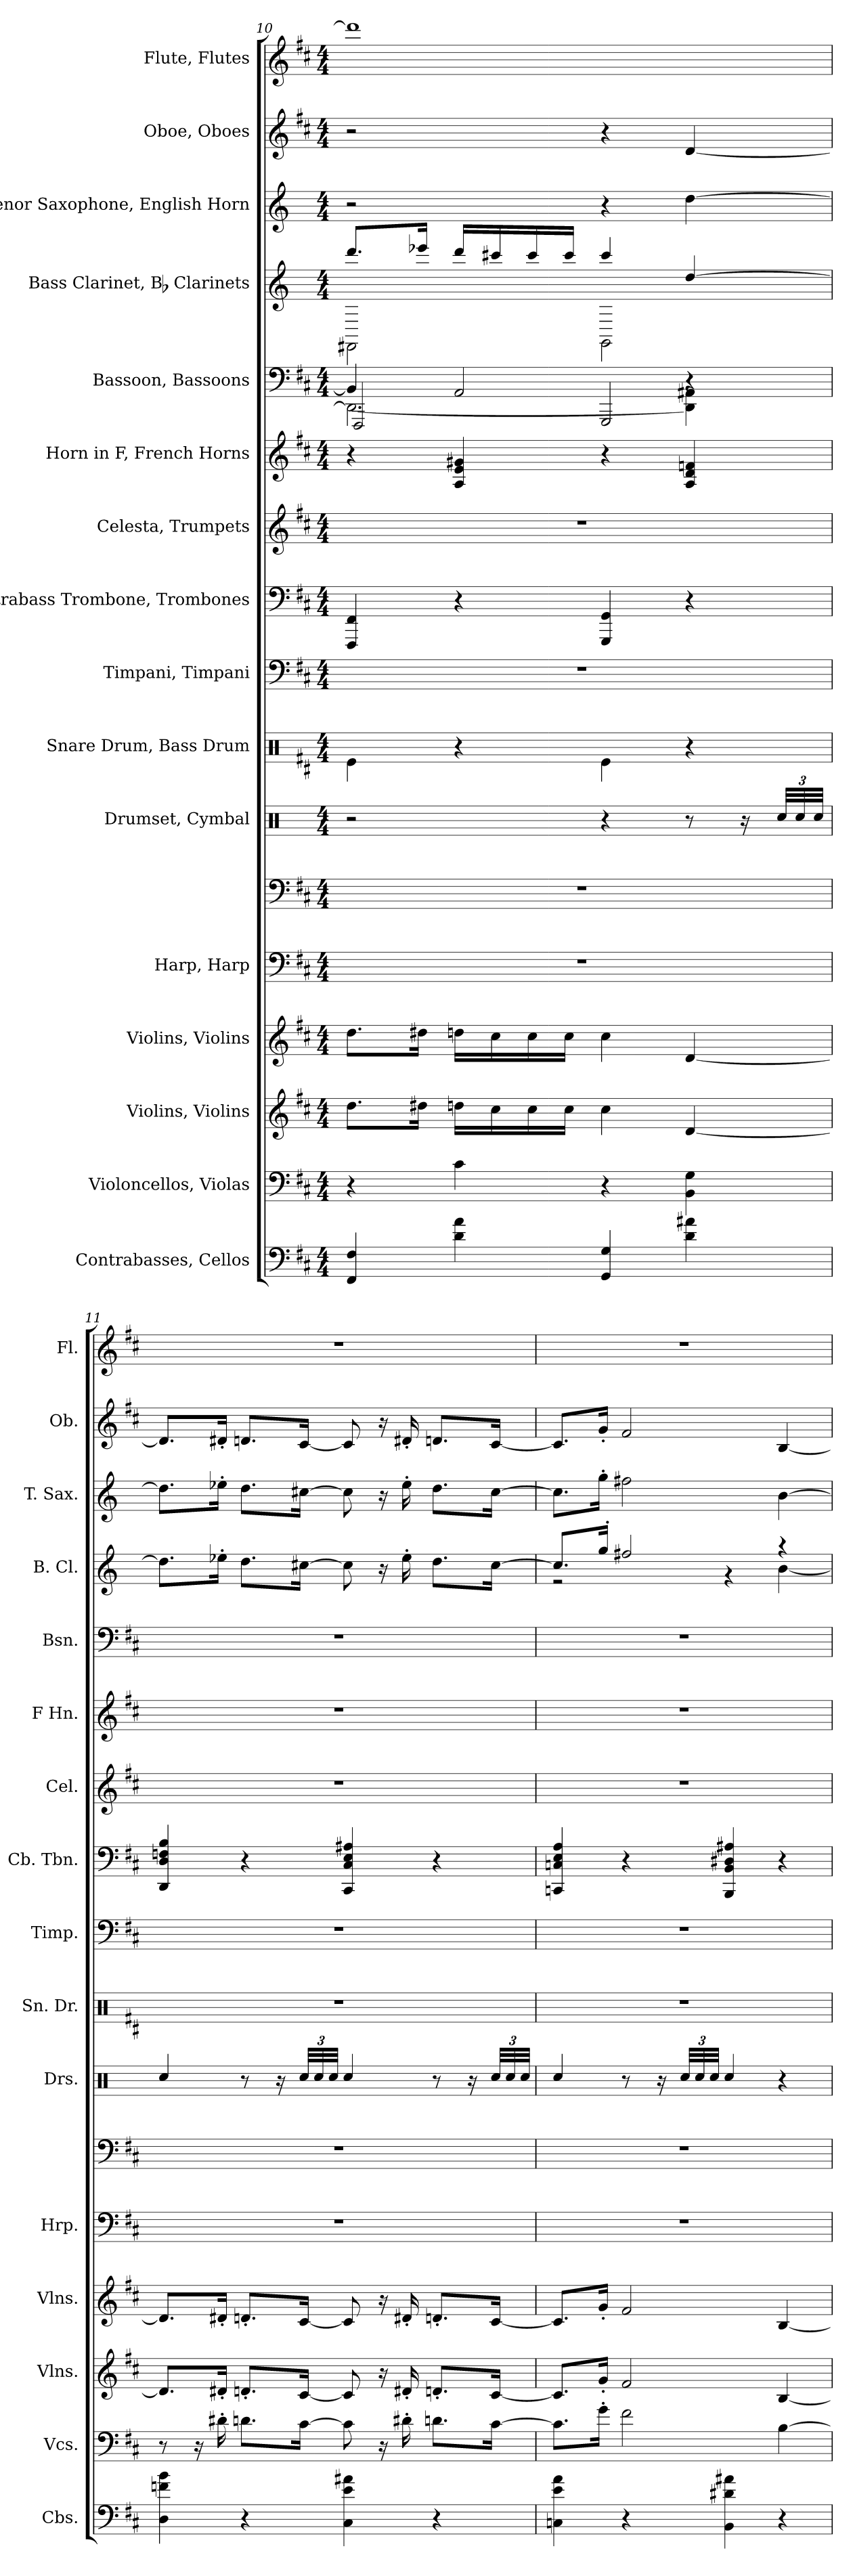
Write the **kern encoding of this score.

**kern	**kern	**kern	**kern	**kern	**kern	**kern	**kern	**kern	**kern	**kern	**kern	**kern	**kern	**kern	**kern	**kern
*part16	*part15	*part14	*part13	*part12	*part12	*part11	*part10	*part9	*part8	*part7	*part6	*part5	*part4	*part3	*part2	*part1
*staff17	*staff16	*staff15	*staff14	*staff13	*staff12	*staff11	*staff10	*staff9	*staff8	*staff7	*staff6	*staff5	*staff4	*staff3	*staff2	*staff1
*I"Contrabasses, Cellos	*I"Violoncellos, Violas	*I"Violins, Violins	*I"Violins, Violins	*I"Harp, Harp	*	*I"Drumset, Cymbal	*I"Snare Drum, Bass Drum	*I"Timpani, Timpani	*I"Contrabass Trombone, Trombones	*I"Celesta, Trumpets	*I"Horn in F, French Horns	*I"Bassoon, Bassoons	*I"Bass Clarinet, B-flat Clarinets	*I"Tenor Saxophone, English Horn	*I"Oboe, Oboes	*I"Flute, Flutes
*I'Cbs.	*I'Vcs.	*I'Vlns.	*I'Vlns.	*I'Hrp.	*	*I'Drs.	*I'Sn. Dr.	*I'Timp.	*I'Cb. Tbn.	*I'Cel.	*I'F Hn.	*I'Bsn.	*I'B. Cl.	*I'T. Sax.	*I'Ob.	*I'Fl.
*clefF4	*clefF4	*clefG2	*clefG2	*clefF4	*clefF4	*clefX	*clefX	*clefF4	*clefF4	*clefG2	*clefG2	*clefF4	*clefG2	*clefG2	*clefG2	*clefG2
*ITrd7c12	*	*	*	*	*	*	*	*	*	*ITrd-7c-12	*ITrd4c7	*	*ITrd8c14	*ITrd8c14	*	*
*k[f#c#]	*k[f#c#]	*k[f#c#]	*k[f#c#]	*k[f#c#]	*k[f#c#]	*k[]	*k[f#c#]	*k[f#c#]	*k[f#c#]	*k[f#c#]	*k[f#]	*k[f#c#]	*k[]	*k[]	*k[f#c#]	*k[f#c#]
*M4/4	*M4/4	*M4/4	*M4/4	*M4/4	*M4/4	*M4/4	*M4/4	*M4/4	*M4/4	*M4/4	*M4/4	*M4/4	*M4/4	*M4/4	*M4/4	*M4/4
=10	=10	=10	=10	=10	=10	=10	=10	=10	=10	=10	=10	=10	=10	=10	=10	=10
*	*	*	*	*	*	*	*	*	*	*	*	*^	*^	*	*	*
*	*	*	*	*	*	*	*	*	*	*	*	*	*^	*	*	*	*	*
4FFF#/ 4FF#/	4r	8.dd\L	8.dd\L	1r	1r	2r	4Re\	1r	4FFF#/ 4FF#/	1r	4r	4BB/]	2.DD\_	2FFF#/	8.dd/L	2FFF#X\	2r	2r	1ddd]
.	.	16dd#X\Jk	16dd#X\Jk	.	.	.	.	.	.	.	.	.	.	.	16ee-X/Jk	.	.	.	.
4D\ 4A\	4c#\	16ddn\LL	16ddn\LL	.	.	.	4r	.	4r	.	4D/ 4A/ 4c#X/	2AA/	.	.	16dd/LL	.	.	.	.
.	.	16cc#\	16cc#\	.	.	.	.	.	.	.	.	.	.	.	16cc#X/	.	.	.	.
.	.	16cc#\	16cc#\	.	.	.	.	.	.	.	.	.	.	.	16cc#/	.	.	.	.
.	.	16cc#\JJ	16cc#\JJ	.	.	.	.	.	.	.	.	.	.	.	16cc#/JJ	.	.	.	.
4GGG/ 4GG/	4r	4cc#\	4cc#\	.	.	4r	4Re\	.	4GGG/ 4GG/	.	4r	.	.	2GGG/	4cc#/	2GGG\	4r	4r	.
4D\ 4A#X\	4BB\ 4G\	[4d/	[4d/	.	.	8r	4r	.	4r	.	4D/ 4G/ 4B-X/	4r	4DD\] 4AA#X\	.	[4d/	.	[4d\	[4d/	.
.	.	.	.	.	.	16r	.	.	.	.	.	.	.	.	.	.	.	.	.
*	*	*	*	*	*	*Xbrackettup	*	*	*	*	*	*	*	*	*	*	*	*	*
.	.	.	.	.	.	48Rcc/LLL	.	.	.	.	.	.	.	.	.	.	.	.	.
.	.	.	.	.	.	48Rcc/	.	.	.	.	.	.	.	.	.	.	.	.	.
.	.	.	.	.	.	48Rcc/JJJ	.	.	.	.	.	.	.	.	.	.	.	.	.
*	*	*	*	*	*	*	*	*	*	*	*	*v	*v	*v	*	*	*	*	*
*	*	*	*	*	*	*	*	*	*	*	*	*	*v	*v	*	*	*
!!LO:PB:g=z
=11	=11	=11	=11	=11	=11	=11	=11	=11	=11	=11	=11	=11	=11	=11	=11	=11
4DD\ 4Fn\ 4B\	8r	8.d/L]	8.d/L]	1r	1r	4Rcc/	1r	1r	4DD/ 4D/ 4Fn/ 4B/	1r	1r	1r	8.d\L]	8.d\L]	8.d/L]	1r
.	16r	.	.	.	.	.	.	.	.	.	.	.	.	.	.	.
.	16d#X'\	16d#X'/Jk	16d#X'/Jk	.	.	.	.	.	.	.	.	.	16e-X'\Jk	16e-X'\Jk	16d#X'/Jk	.
4r	8.dn\L	8.dn'/L	8.dn'/L	.	.	8r	.	.	4r	.	.	.	8.d\L	8.d\L	8.dn/L	.
.	.	.	.	.	.	16r	.	.	.	.	.	.	.	.	.	.
.	[16c#\Jk	[16c#/Jk	[16c#/Jk	.	.	48Rcc/LLL	.	.	.	.	.	.	[16c#X\Jk	[16c#X\Jk	[16c#/Jk	.
.	.	.	.	.	.	48Rcc/	.	.	.	.	.	.	.	.	.	.
.	.	.	.	.	.	48Rcc/JJJ	.	.	.	.	.	.	.	.	.	.
4CC#\ 4E\ 4A#X\	8c#\]	8c#/]	8c#/]	.	.	4Rcc/	.	.	4CC#/ 4C#/ 4E/ 4A#X/	.	.	.	8c#\]	8c#\]	8c#/]	.
.	16r	16r	16r	.	.	.	.	.	.	.	.	.	16r	16r	16r	.
.	16d#X'\	16d#X'/	16d#X'/	.	.	.	.	.	.	.	.	.	16e-'\	16e-'\	16d#X'/	.
4r	8.dn\L	8.dn'/L	8.dn'/L	.	.	8r	.	.	4r	.	.	.	8.d\L	8.d\L	8.dn/L	.
.	.	.	.	.	.	16r	.	.	.	.	.	.	.	.	.	.
.	[16c#\Jk	[16c#/Jk	[16c#/Jk	.	.	48Rcc/LLL	.	.	.	.	.	.	[16c#\Jk	[16c#\Jk	[16c#/Jk	.
.	.	.	.	.	.	48Rcc/	.	.	.	.	.	.	.	.	.	.
.	.	.	.	.	.	48Rcc/JJJ	.	.	.	.	.	.	.	.	.	.
=12	=12	=12	=12	=12	=12	=12	=12	=12	=12	=12	=12	=12	=12	=12	=12	=12
*	*	*	*	*	*	*	*	*	*	*	*	*	*^	*	*	*
4CCn\ 4E\ 4A\	8.c#\L]	8.c#/L]	8.c#/L]	1r	1r	4Rcc/	1r	1r	4CCn/ 4Cn/ 4E/ 4A/	1r	1r	1r	8.c#/L]	2r	8.c#\L]	8.c#/L]	1r
.	16g'\Jk	16g'/Jk	16g'/Jk	.	.	.	.	.	.	.	.	.	16g'/Jk	.	16g'\Jk	16g'/Jk	.
4r	2f#\	2f#/	2f#/	.	.	8r	.	.	4r	.	.	.	2f#X/	.	2f#X\	2f#/	.
.	.	.	.	.	.	16r	.	.	.	.	.	.	.	.	.	.	.
.	.	.	.	.	.	48Rcc/LLL	.	.	.	.	.	.	.	.	.	.	.
.	.	.	.	.	.	48Rcc/	.	.	.	.	.	.	.	.	.	.	.
.	.	.	.	.	.	48Rcc/JJJ	.	.	.	.	.	.	.	.	.	.	.
4BBB\ 4D#X\ 4A#X\	.	.	.	.	.	4Rcc/	.	.	4BBB/ 4BB/ 4D#X/ 4A#X/	.	.	.	.	4r	.	.	.
4r	[4B\	[4B/	[4B/	.	.	4r	.	.	4r	.	.	.	4r	[4B\	[4B\	[4B/	.
*	*	*	*	*	*	*	*	*	*	*	*	*	*v	*v	*	*	*
=	=	=	=	=	=	=	=	=	=	=	=	=	=	=	=	=
*-	*-	*-	*-	*-	*-	*-	*-	*-	*-	*-	*-	*-	*-	*-	*-	*-
